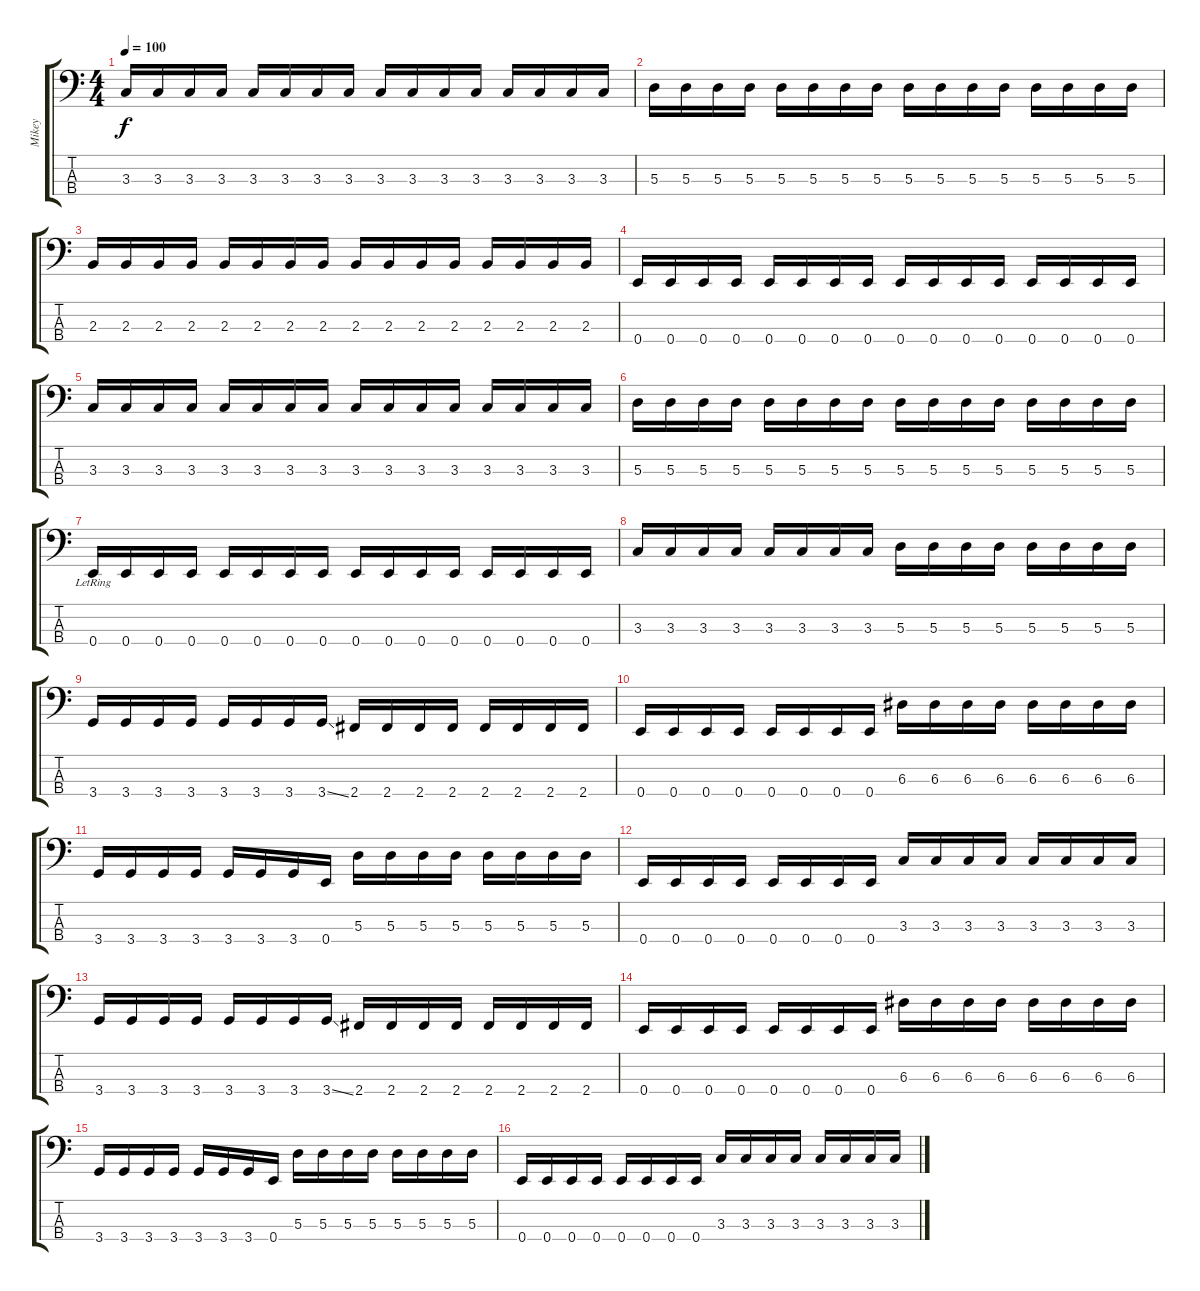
\track ("Mikey" "Mikey") {instrument electricbassfinger}
\staff {score tabs}
\tuning (G2 D2 A1 E1) {hide}
\ts (4 4)
\tempo 100
\clef f4
\ks c
3.3.16{dy f} 3.3.16 3.3.16 3.3.16 3.3.16 3.3.16 3.3.16 3.3.16 3.3.16 3.3.16 3.3.16 3.3.16 3.3.16 3.3.16 3.3.16 3.3.16 |
5.3.16 5.3.16 5.3.16 5.3.16 5.3.16 5.3.16 5.3.16 5.3.16 5.3.16 5.3.16 5.3.16 5.3.16 5.3.16 5.3.16 5.3.16 5.3.16 |
2.3.16 2.3.16 2.3.16 2.3.16 2.3.16 2.3.16 2.3.16 2.3.16 2.3.16 2.3.16 2.3.16 2.3.16 2.3.16 2.3.16 2.3.16 2.3.16 |
0.4.16 0.4.16 0.4.16 0.4.16 0.4.16 0.4.16 0.4.16 0.4.16 0.4.16 0.4.16 0.4.16 0.4.16 0.4.16 0.4.16 0.4.16 0.4.16 |
3.3.16 3.3.16 3.3.16 3.3.16 3.3.16 3.3.16 3.3.16 3.3.16 3.3.16 3.3.16 3.3.16 3.3.16 3.3.16 3.3.16 3.3.16 3.3.16 |
5.3.16 5.3.16 5.3.16 5.3.16 5.3.16 5.3.16 5.3.16 5.3.16 5.3.16 5.3.16 5.3.16 5.3.16 5.3.16 5.3.16 5.3.16 5.3.16 |
0.4{lr}.16 0.4.16 0.4.16 0.4.16 0.4.16 0.4.16 0.4.16 0.4.16 0.4.16 0.4.16 0.4.16 0.4.16 0.4.16 0.4.16 0.4.16 0.4.16 |
3.3.16 3.3.16 3.3.16 3.3.16 3.3.16 3.3.16 3.3.16 3.3.16 5.3.16 5.3.16 5.3.16 5.3.16 5.3.16 5.3.16 5.3.16 5.3.16 |
3.4.16 3.4.16 3.4.16 3.4.16 3.4.16 3.4.16 3.4.16 3.4{ss}.16 2.4.16 2.4.16 2.4.16 2.4.16 2.4.16 2.4.16 2.4.16 2.4.16 |
0.4.16 0.4.16 0.4.16 0.4.16 0.4.16 0.4.16 0.4.16 0.4.16 6.3.16 6.3.16 6.3.16 6.3.16 6.3.16 6.3.16 6.3.16 6.3.16 |
3.4.16 3.4.16 3.4.16 3.4.16 3.4.16 3.4.16 3.4.16 0.4.16 5.3.16 5.3.16 5.3.16 5.3.16 5.3.16 5.3.16 5.3.16 5.3.16 |
0.4.16 0.4.16 0.4.16 0.4.16 0.4.16 0.4.16 0.4.16 0.4.16 3.3.16 3.3.16 3.3.16 3.3.16 3.3.16 3.3.16 3.3.16 3.3.16 |
3.4.16 3.4.16 3.4.16 3.4.16 3.4.16 3.4.16 3.4.16 3.4{ss}.16 2.4.16 2.4.16 2.4.16 2.4.16 2.4.16 2.4.16 2.4.16 2.4.16 |
0.4.16 0.4.16 0.4.16 0.4.16 0.4.16 0.4.16 0.4.16 0.4.16 6.3.16 6.3.16 6.3.16 6.3.16 6.3.16 6.3.16 6.3.16 6.3.16 |
3.4.16 3.4.16 3.4.16 3.4.16 3.4.16 3.4.16 3.4.16 0.4.16 5.3.16 5.3.16 5.3.16 5.3.16 5.3.16 5.3.16 5.3.16 5.3.16 |
0.4.16 0.4.16 0.4.16 0.4.16 0.4.16 0.4.16 0.4.16 0.4.16 3.3.16 3.3.16 3.3.16 3.3.16 3.3.16 3.3.16 3.3.16 3.3.16
